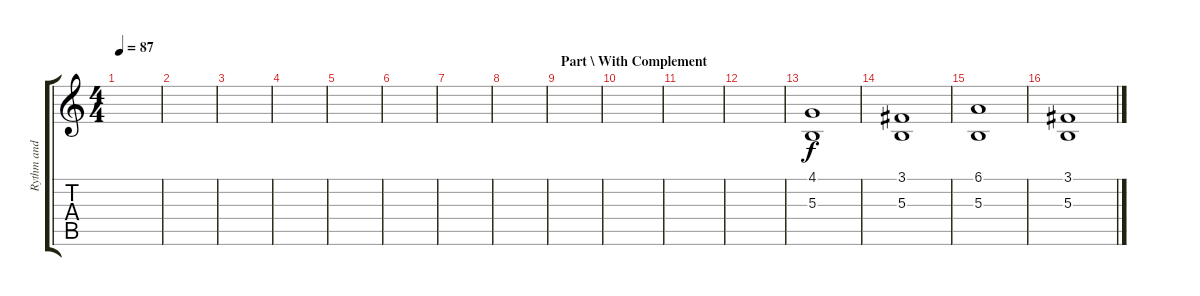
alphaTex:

\track ("Rythm and Harmony" "Rythm and ") {instrument choiraahs}
\staff {score tabs}
\tuning (Eb4 Bb3 Gb3 Db3 Ab2 Eb2) {hide}
\ts (4 4)
\tempo 87
\clef g2
\ks c
|
|
|
|
|
|
|
|
\section ("" "Part \\ With Complement")
|
|
|
|
(4.1 5.3).1 |
(3.1 5.3).1 |
(6.1 5.3).1 |
(3.1 5.3).1
